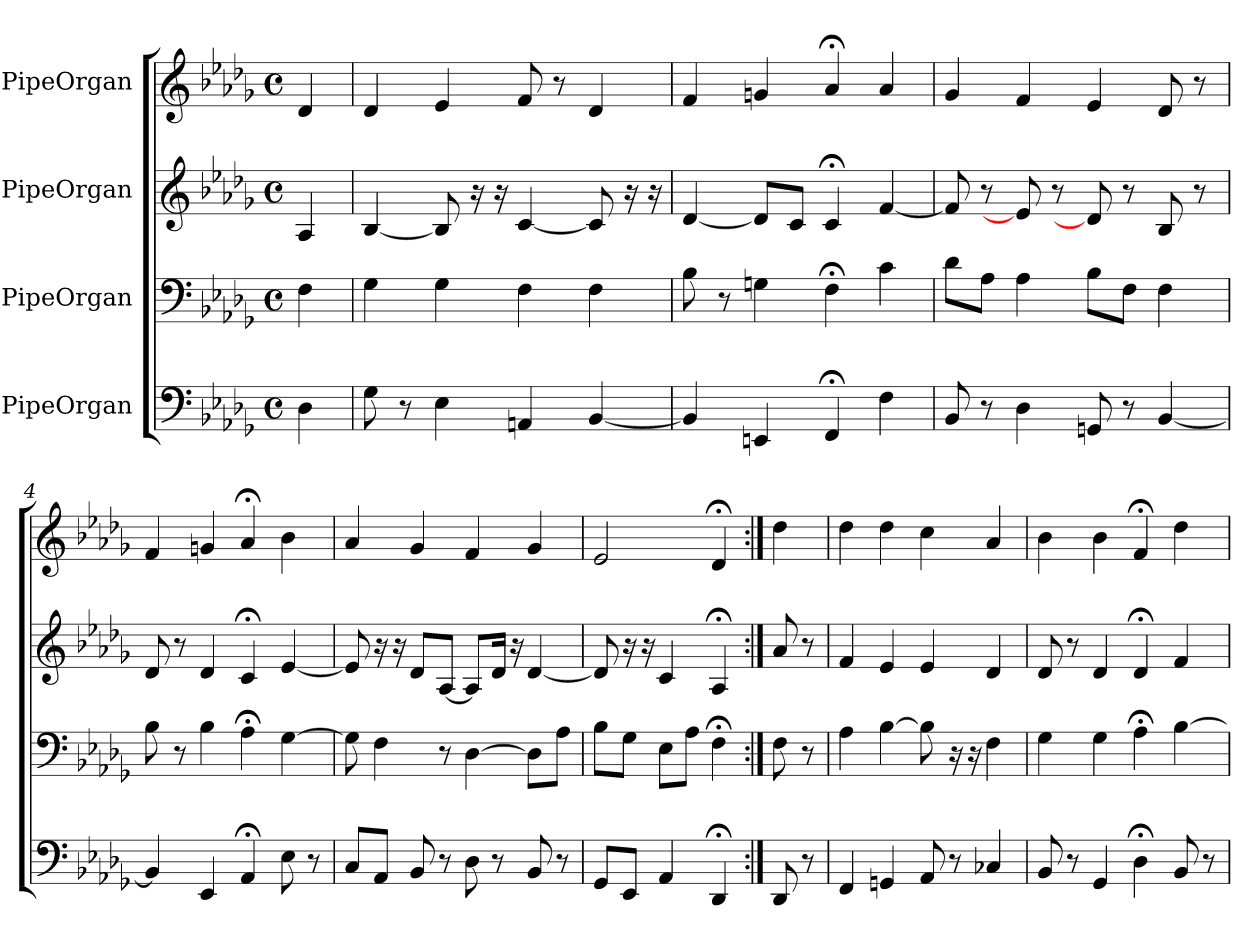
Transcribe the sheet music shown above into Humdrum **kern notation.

**kern	**kern	**kern	**kern
*part4	*part3	*part2	*part1
*staff4	*staff3	*staff2	*staff1
*I"PipeOrgan	*I"PipeOrgan	*I"PipeOrgan	*I"PipeOrgan
*k[b-e-a-d-g-]	*k[b-e-a-d-g-]	*k[b-e-a-d-g-]	*k[b-e-a-d-g-]
*D-:	*D-:	*D-:	*D-:
*M4/4	*M4/4	*M4/4	*M4/4
*met(c)	*met(c)	*met(c)	*met(c)
*MM60	*MM60	*MM60	*MM60
=	=	=	=
4D-	4F	4A-	4d-
=1	=1	=1	=1
8G-	4G-	[4B-	4d-
8r	.	.	.
4E-	4G-	8B-]	4e-
.	.	16r	.
.	.	16r	.
4AAn	4F	[4c	8f
.	.	.	8r
[4BB-	4F	8c]	4d-
.	.	16r	.
.	.	16r	.
=2	=2	=2	=2
4BB-]	8B-	[4d-	4f
.	8r	.	.
4EEn	4Gn	8d-L]	4gn
.	.	8cJ	.
4FF;<	4F;<	4c;<	4a-;<
4F	4c	[4f	4a-
=3	=3	=3	=3
8BB-	8d-L	8f]	4g-
8r	8A-J	8r	.
4D-	4A-	8e-]	4f
.	.	8r	.
8GGn	8B-L	8d-]	4e-
8r	8FJ	8r	.
[4BB-	4F	8B-	8d-
.	.	8r	8r
=4	=4	=4	=4
4BB-]	8B-	8d-	4f
.	8r	8r	.
4EE-	4B-	4d-	4gn
4AA-;<	4A-;<	4c;<	4a-;<
8E-	[4G-	[4e-	4b-
8r	.	.	.
=5	=5	=5	=5
8CL	8G-]	8e-]	4a-
8AA-J	4F	16r	.
.	.	16r	.
8BB-	.	8d-L	4g-
8r	8r	[8A-J	.
8D-	[4D-	8A-L]	4f
8r	.	16d-Jk	.
.	.	16r	.
8BB-	8D-L]	[4d-	4g-
8r	8A-J	.	.
=6	=6	=6	=6
8GG-L	8B-L	8d-]	2e-
8EE-J	8G-J	16r	.
.	.	16r	.
4AA-	8E-L	4c	.
.	8A-J	.	.
4DD-;<	4F;<	4A-;<	4d-;<
=:|!	=:|!	=:|!	=:|!
8DD-	8F	8a-	4dd-
8r	8r	8r	.
=7	=7	=7	=7
4FF	4A-	4f	4dd-
4GGn	[4B-	4e-	4dd-
8AA-	8B-]	4e-	4cc
8r	16r	.	.
.	16r	.	.
4C-X	4F	4d-	4a-
=8	=8	=8	=8
8BB-	4G-	8d-	4b-
8r	.	8r	.
4GG-	4G-	4d-	4b-
4D-;<	4A-;<	4d-;<	4f;<
8BB-	[4B-	4f	4dd-
8r	.	.	.
=	=	=	=
*-	*-	*-	*-
